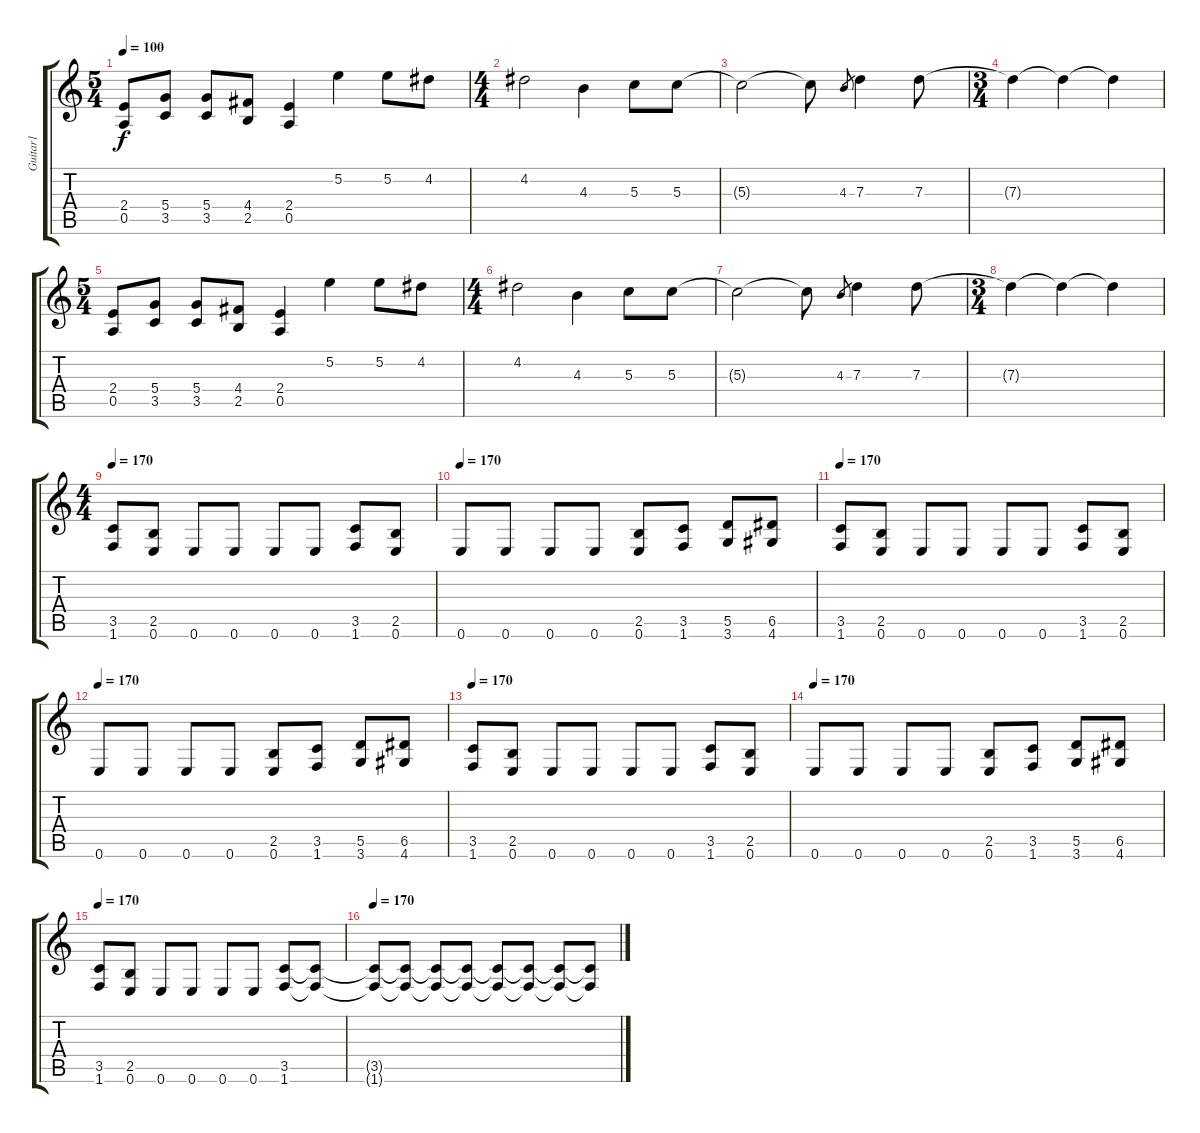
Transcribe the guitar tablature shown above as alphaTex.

\track ("Guitar1" "Guitar1") {instrument distortionguitar}
\staff {score tabs}
\tuning (E4 B3 G3 D3 A2 E2) {hide}
\ts (5 4)
\tempo 100
\clef g2
\ks c
(2.4 0.5).8{dy f} (5.4 3.5).8 (5.4 3.5).8 (4.4 2.5).8 (2.4 0.5).4 5.2.4 5.2.8 4.2.8 |
\ts (4 4)
4.2.2 4.3.4 5.3.8 5.3.8 |
5.3{t}.2 5.3{t}.8 4.3.8{gr} 7.3.4 7.3.8 |
\ts (3 4)
7.3{t}.4 7.3{t}.4 7.3{t}.4 |
\ts (5 4)
(2.4 0.5).8 (5.4 3.5).8 (5.4 3.5).8 (4.4 2.5).8 (2.4 0.5).4 5.2.4 5.2.8 4.2.8 |
\ts (4 4)
4.2.2 4.3.4 5.3.8 5.3.8 |
5.3{t}.2 5.3{t}.8 4.3.8{gr} 7.3.4 7.3.8 |
\ts (3 4)
7.3{t}.4 7.3{t}.4 7.3{t}.4 |
\ts (4 4)
\tempo 170
(3.5 1.6).8 (2.5 0.6).8 0.6.8 0.6.8 0.6.8 0.6.8 (3.5 1.6).8 (2.5 0.6).8 |
\tempo 170
0.6.8 0.6.8 0.6.8 0.6.8 (2.5 0.6).8 (3.5 1.6).8 (5.5 3.6).8 (6.5 4.6).8 |
\tempo 170
(3.5 1.6).8 (2.5 0.6).8 0.6.8 0.6.8 0.6.8 0.6.8 (3.5 1.6).8 (2.5 0.6).8 |
\tempo 170
0.6.8 0.6.8 0.6.8 0.6.8 (2.5 0.6).8 (3.5 1.6).8 (5.5 3.6).8 (6.5 4.6).8 |
\tempo 170
(3.5 1.6).8 (2.5 0.6).8 0.6.8 0.6.8 0.6.8 0.6.8 (3.5 1.6).8 (2.5 0.6).8 |
\tempo 170
0.6.8 0.6.8 0.6.8 0.6.8 (2.5 0.6).8 (3.5 1.6).8 (5.5 3.6).8 (6.5 4.6).8 |
\tempo 170
(3.5 1.6).8 (2.5 0.6).8 0.6.8 0.6.8 0.6.8 0.6.8 (3.5 1.6).8 (3.5{t} 1.6{t}).8 |
\tempo 170
(3.5{t} 1.6{t}).8 (3.5{t} 1.6{t}).8 (3.5{t} 1.6{t}).8 (3.5{t} 1.6{t}).8 (3.5{t} 1.6{t}).8 (3.5{t} 1.6{t}).8 (3.5{t} 1.6{t}).8 (3.5{t} 1.6{t}).8
